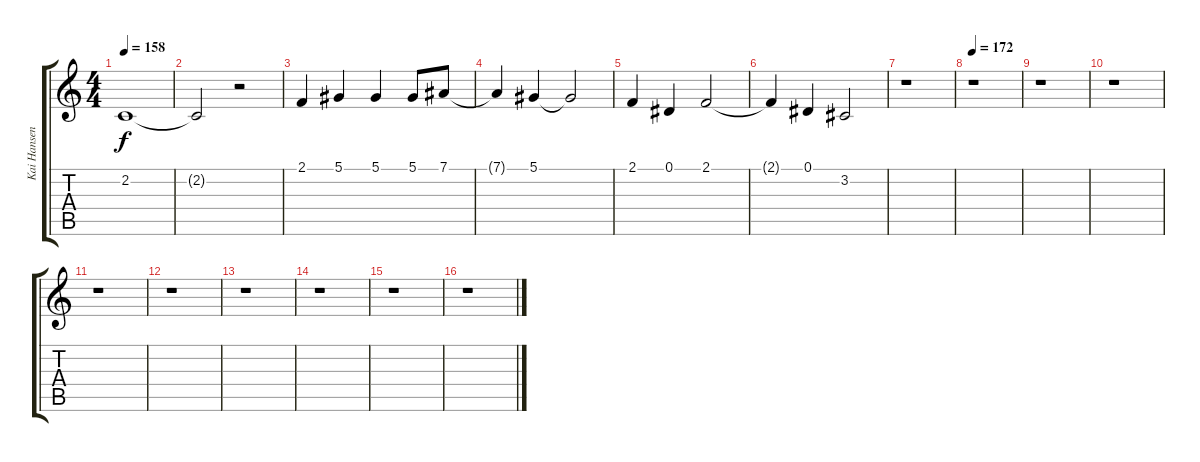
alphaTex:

\track ("Kai Hansen - Vocals" "Kai Hansen") {instrument trumpet}
\staff {score tabs}
\tuning (Eb4 Bb3 Gb3 Db3 Ab2 Eb2) {hide}
\ts (4 4)
\tempo 158
\clef g2
\ks c
2.2.1{dy f} |
2.2{t}.2 r.2 |
2.1.4 5.1.4 5.1.4 5.1.8 7.1.8 |
7.1{t}.4 5.1.4 5.1{t}.2 |
2.1.4 0.1.4 2.1.2 |
2.1{t}.4 0.1.4 3.2.2 |
r.1 |
\tempo 172
r.1 |
r.1 |
r.1 |
r.1 |
r.1 |
r.1 |
r.1 |
r.1 |
r.1
